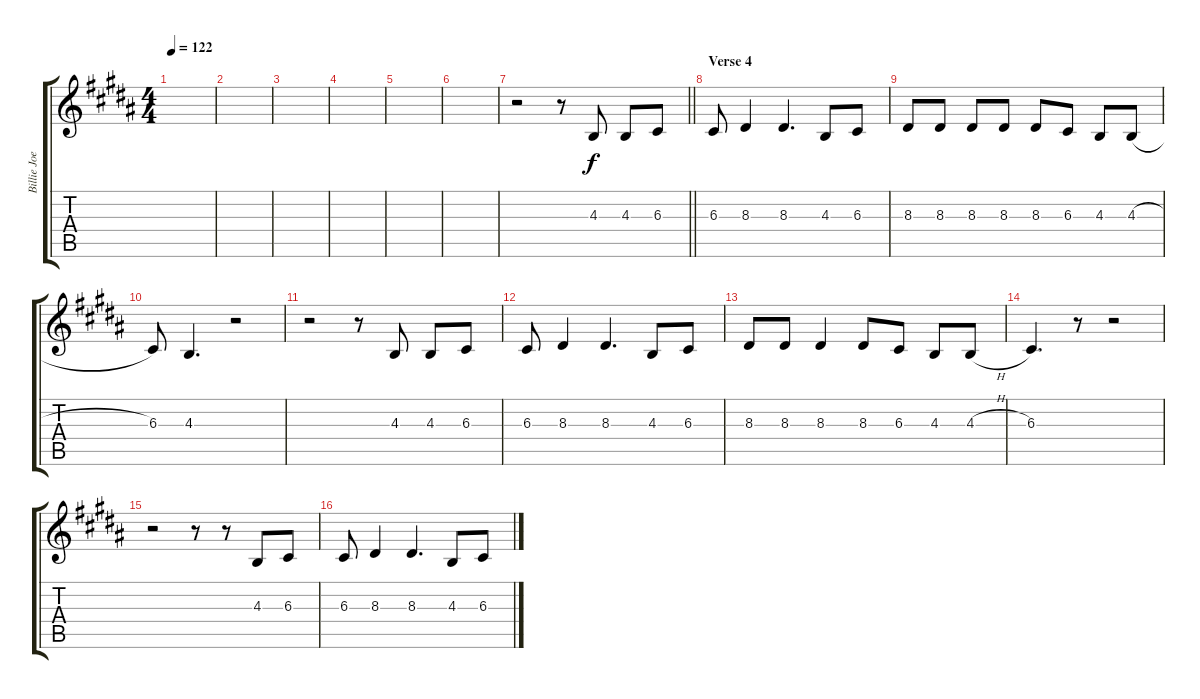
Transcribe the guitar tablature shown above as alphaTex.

\track ("Billie Joe Vocals" "Billie Joe") {instrument lead2sawtooth}
\staff {score tabs}
\tuning (E4 B3 G3 D3 A2 E2) {hide}
\ts (4 4)
\tempo 122
\clef g2
\ks b
|
|
|
|
|
|
\barLineRight lightlight
r.2 r.8 4.3.8 4.3.8 6.3.8 |
\section ("" "Verse 4")
6.3.8 8.3.4 8.3.4{d} 4.3.8 6.3.8 |
8.3.8 8.3.8 8.3.8 8.3.8 8.3.8 6.3.8 4.3.8 4.3{h}.8 |
6.3.8 4.3.4{d} r.2 |
r.2 r.8 4.3.8 4.3.8 6.3.8 |
6.3.8 8.3.4 8.3.4{d} 4.3.8 6.3.8 |
8.3.8 8.3.8 8.3.4 8.3.8 6.3.8 4.3.8 4.3{h}.8 |
6.3.4{d} r.8 r.2 |
r.2 r.8 r.8 4.3.8 6.3.8 |
6.3.8 8.3.4 8.3.4{d} 4.3.8 6.3.8
